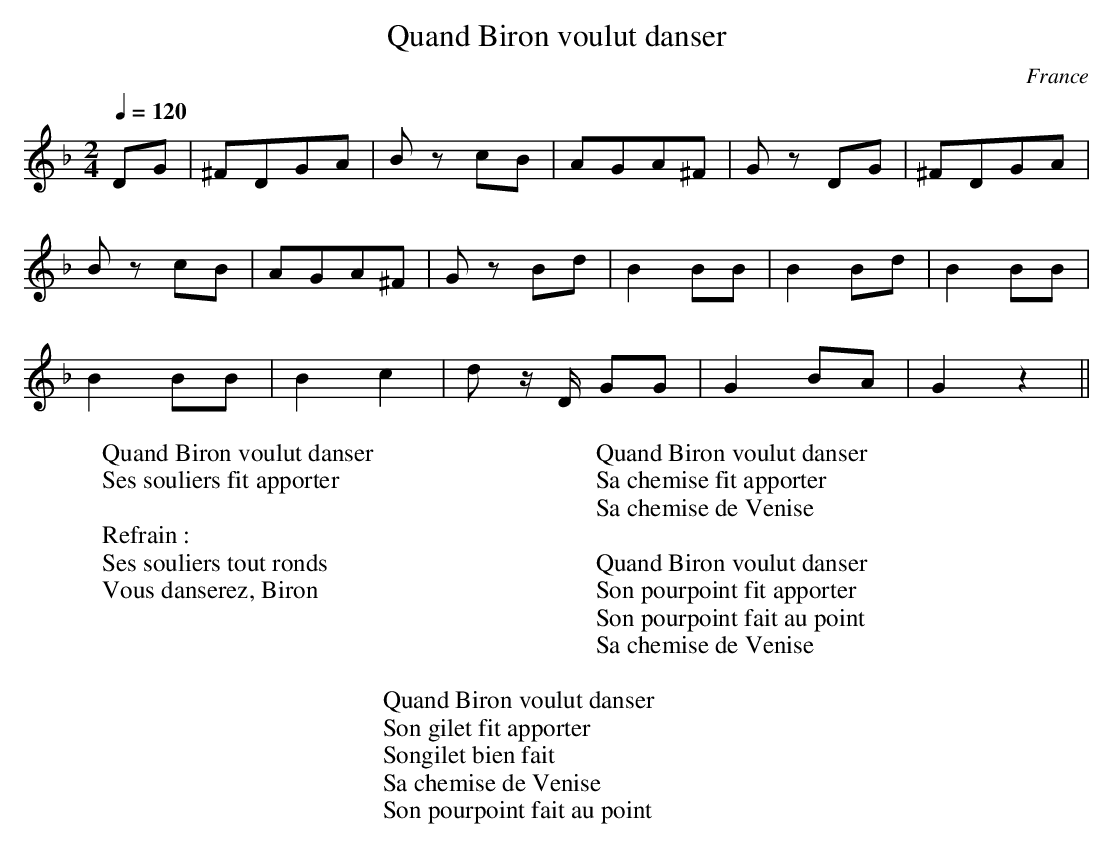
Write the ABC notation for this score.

X:1
T:Quand Biron voulut danser
O:France
M:2/4
L:1/8
Q:1/4=120
K:F
DG|^FDGA|B z cB|AGA^F|G z DG|^FDGA|
B z cB|AGA^F|G z Bd|B2BB|B2Bd|B2BB|
B2BB|B2c2|d z/2 D/2 GG|G2 BA|G2 z2||
W:Quand Biron voulut danser
W:Ses souliers fit apporter
W:
W:Refrain :
W:Ses souliers tout ronds
W:Vous danserez, Biron
W:
W:Quand Biron voulut danser
W:Sa chemise fit apporter
W:Sa chemise de Venise
W:
W:Quand Biron voulut danser
W:Son pourpoint fit apporter
W:Son pourpoint fait au point
W:Sa chemise de Venise
W:
W:Quand Biron voulut danser
W:Son gilet fit apporter
W:Songilet bien fait
W:Sa chemise de Venise
W:Son pourpoint fait au point
